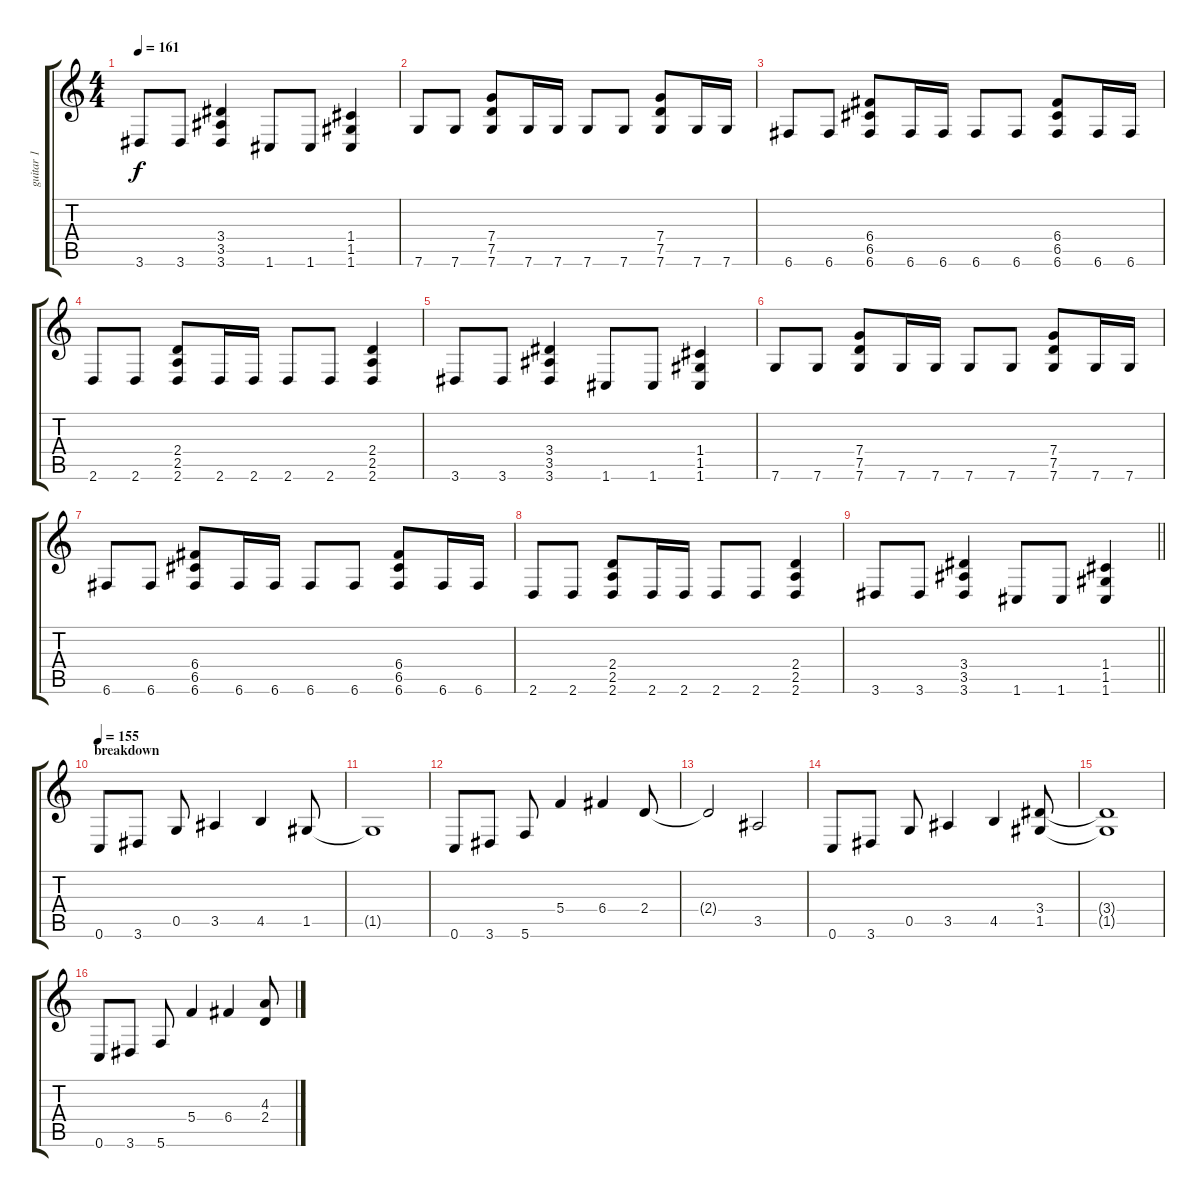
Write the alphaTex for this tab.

\track ("guitar 1" "guitar 1") {instrument distortionguitar}
\staff {score tabs}
\tuning (D4 A3 F3 C3 G2 C2) {hide}
\ts (4 4)
\tempo 161
\clef g2
\ks c
3.6.8{dy f} 3.6.8 (3.4 3.5 3.6).4 1.6.8 1.6.8 (1.4 1.5 1.6).4 |
7.6.8 7.6.8 (7.4 7.5 7.6).8 7.6.16 7.6.16 7.6.8 7.6.8 (7.4 7.5 7.6).8 7.6.16 7.6.16 |
6.6.8 6.6.8 (6.4 6.5 6.6).8 6.6.16 6.6.16 6.6.8 6.6.8 (6.4 6.5 6.6).8 6.6.16 6.6.16 |
2.6.8 2.6.8 (2.4 2.5 2.6).8 2.6.16 2.6.16 2.6.8 2.6.8 (2.4 2.5 2.6).4 |
3.6.8 3.6.8 (3.4 3.5 3.6).4 1.6.8 1.6.8 (1.4 1.5 1.6).4 |
7.6.8 7.6.8 (7.4 7.5 7.6).8 7.6.16 7.6.16 7.6.8 7.6.8 (7.4 7.5 7.6).8 7.6.16 7.6.16 |
6.6.8 6.6.8 (6.4 6.5 6.6).8 6.6.16 6.6.16 6.6.8 6.6.8 (6.4 6.5 6.6).8 6.6.16 6.6.16 |
2.6.8 2.6.8 (2.4 2.5 2.6).8 2.6.16 2.6.16 2.6.8 2.6.8 (2.4 2.5 2.6).4 |
\barLineRight lightlight
3.6.8 3.6.8 (3.4 3.5 3.6).4 1.6.8 1.6.8 (1.4 1.5 1.6).4 |
\section ("" "breakdown")
\tempo 155
0.6.8 3.6.8 0.5.8 3.5.4 4.5.4 1.5.8 |
1.5{t}.1 |
0.6.8 3.6.8 5.6.8 5.4.4 6.4.4 2.4.8 |
2.4{t}.2 3.5.2 |
0.6.8 3.6.8 0.5.8 3.5.4 4.5.4 (3.4 1.5).8 |
(3.4{t} 1.5{t}).1 |
0.6.8 3.6.8 5.6.8 5.4.4 6.4.4 (4.3 2.4).8
